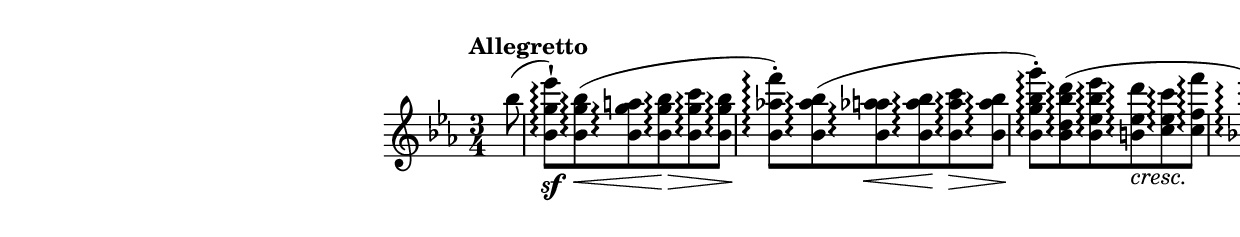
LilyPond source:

\version "2.15.30"
\include "indice.ily"

\new Staff \relative f {
  \time 3/4
  \key es \major
  \clef treble
  \tempo "Allegretto"
  \partial 8
  bes''8(
  <bes, g' es'>8 -\staccatissimo \sf\arpeggio )
  <bes g' bes>\arpeggio \< (
  <bes g' a>\arpeggio
  <bes g' bes>\arpeggio \>
  <bes g' c>\arpeggio
  <bes g' bes>\arpeggio \!
  <bes aes'! f'>-.\arpeggio )
  <bes aes' bes>\arpeggio (
  %Double stem here!
  <bes aes'! a>\arpeggio \<
  <bes aes' bes>\arpeggio \!
  <bes aes' c>\arpeggio \>
  <bes aes' bes>\arpeggio \!
  <bes g' bes g'>-.\arpeggio )
  <bes d bes' d>\arpeggio (
  <bes es bes' es>\arpeggio
  <b es d'>\arpeggio -\markup\italic{cresc.}
  <c es c'>\arpeggio
  <c f f'>\arpeggio
  <bes! g' es'>\arpeggio )
  
}